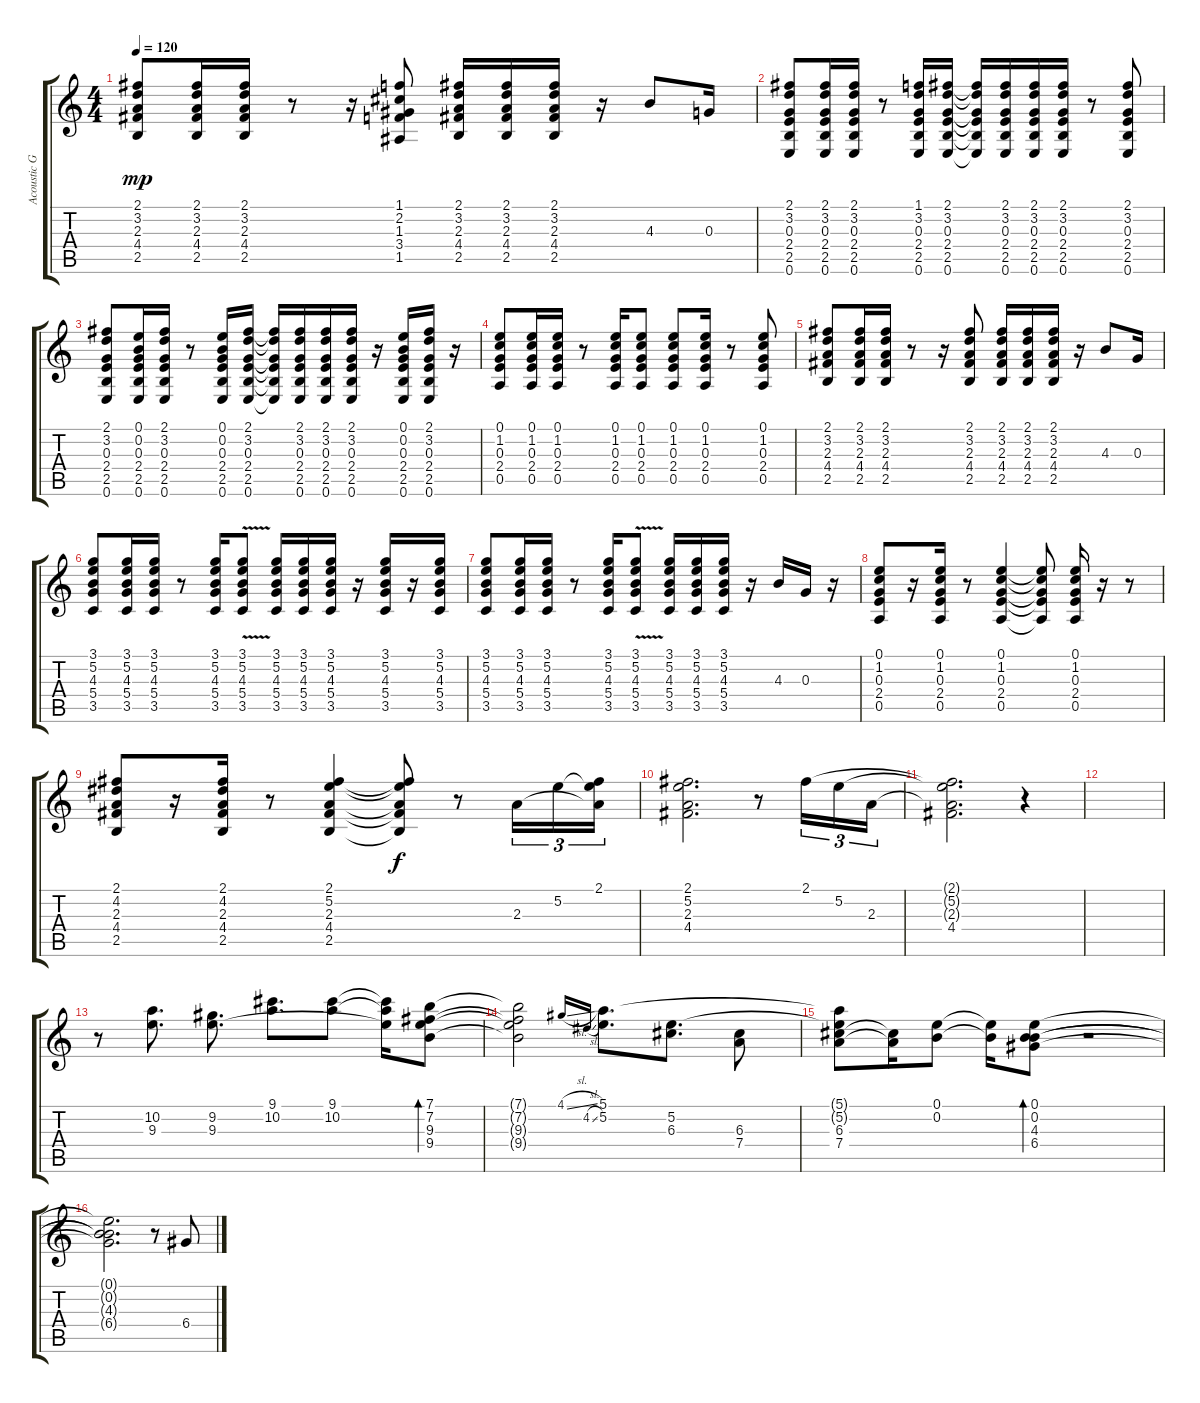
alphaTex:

\track ("Acoustic Guitar" "Acoustic G") {instrument acousticguitarsteel}
\staff {score tabs}
\tuning (E4 B3 G3 D3 A2 E2) {hide}
\ts (4 4)
\tempo 120
\clef g2
\ks c
(2.1 3.2 2.3 4.4 2.5).8{dy mp} (2.1 3.2 2.3 4.4 2.5).16 (2.1 3.2 2.3 4.4 2.5).16 r.8 r.16 (1.1 2.2 1.3 3.4 1.5).8 (2.1 3.2 2.3 4.4 2.5).16 (2.1 3.2 2.3 4.4 2.5).16 (2.1 3.2 2.3 4.4 2.5).16 r.16 4.3.8 0.3.16 |
(2.1 3.2 0.3 2.4 2.5 0.6).8 (2.1 3.2 0.3 2.4 2.5 0.6).16 (2.1 3.2 0.3 2.4 2.5 0.6).16 r.8 (1.1 3.2 0.3 2.4 2.5 0.6).16 (2.1 3.2 0.3 2.4 2.5 0.6).16 (2.1{t} 3.2{t} 0.3{t} 2.4{t} 2.5{t} 0.6{t}).16 (2.1 3.2 0.3 2.4 2.5 0.6).16 (2.1 3.2 0.3 2.4 2.5 0.6).16 (2.1 3.2 0.3 2.4 2.5 0.6).16 r.8 (2.1 3.2 0.3 2.4 2.5 0.6).8 |
(2.1 3.2 0.3 2.4 2.5 0.6).8 (0.1 0.2 0.3 2.4 2.5 0.6).16 (2.1 3.2 0.3 2.4 2.5 0.6).16 r.8 (0.1 0.2 0.3 2.4 2.5 0.6).16 (2.1 3.2 0.3 2.4 2.5 0.6).16 (2.1{t} 3.2{t} 0.3{t} 2.4{t} 2.5{t} 0.6{t}).16 (2.1 3.2 0.3 2.4 2.5 0.6).16 (2.1 3.2 0.3 2.4 2.5 0.6).16 (2.1 3.2 0.3 2.4 2.5 0.6).16 r.16 (0.1 0.2 0.3 2.4 2.5 0.6).16 (2.1 3.2 0.3 2.4 2.5 0.6).16 r.16 |
(0.1 1.2 0.3 2.4 0.5).8 (0.1 1.2 0.3 2.4 0.5).16 (0.1 1.2 0.3 2.4 0.5).16 r.8 (0.1 1.2 0.3 2.4 0.5).16 (0.1 1.2 0.3 2.4 0.5).8 (0.1 1.2 0.3 2.4 0.5).8 (0.1 1.2 0.3 2.4 0.5).16 r.8 (0.1 1.2 0.3 2.4 0.5).8 |
(2.1 3.2 2.3 4.4 2.5).8 (2.1 3.2 2.3 4.4 2.5).16 (2.1 3.2 2.3 4.4 2.5).16 r.8 r.16 (2.1 3.2 2.3 4.4 2.5).8 (2.1 3.2 2.3 4.4 2.5).16 (2.1 3.2 2.3 4.4 2.5).16 (2.1 3.2 2.3 4.4 2.5).16 r.16 4.3.8 0.3.16 |
(3.1 5.2 4.3 5.4 3.5).8 (3.1 5.2 4.3 5.4 3.5).16 (3.1 5.2 4.3 5.4 3.5).16 r.8 (3.1 5.2 4.3 5.4 3.5).16 (3.1{v} 5.2{v} 4.3{v} 5.4{v} 3.5{v}).8 (3.1 5.2 4.3 5.4 3.5).16 (3.1 5.2 4.3 5.4 3.5).16 (3.1 5.2 4.3 5.4 3.5).16 r.16 (3.1 5.2 4.3 5.4 3.5).16 r.16 (3.1 5.2 4.3 5.4 3.5).16 |
(3.1 5.2 4.3 5.4 3.5).8 (3.1 5.2 4.3 5.4 3.5).16 (3.1 5.2 4.3 5.4 3.5).16 r.8 (3.1 5.2 4.3 5.4 3.5).16 (3.1{v} 5.2{v} 4.3{v} 5.4{v} 3.5{v}).8 (3.1 5.2 4.3 5.4 3.5).16 (3.1 5.2 4.3 5.4 3.5).16 (3.1 5.2 4.3 5.4 3.5).16 r.16 4.3.16 0.3.16 r.16 |
(0.1 1.2 0.3 2.4 0.5).8 r.16 (0.1 1.2 0.3 2.4 0.5).16 r.8 (0.1 1.2 0.3 2.4 0.5).4 (0.1{t} 1.2{t} 0.3{t} 2.4{t} 0.5{t}).8 (0.1 1.2 0.3 2.4 0.5).16 r.16 r.8 |
(2.1 4.2 2.3 4.4 2.5).8 r.16 (2.1 4.2 2.3 4.4 2.5).16 r.8 (2.1 5.2 2.3 4.4 2.5).4 (2.1{t} 5.2{t} 2.3{t} 4.4{t} 2.5{t}).8{dy f} r.8 2.3.16{tu (3 2)} 5.2.16{tu (3 2)} (2.1 5.2{t} 2.3{t}).16{tu (3 2)} |
(2.1 5.2 2.3 4.4).2{d} r.8 2.1.16{tu (3 2)} 5.2.16{tu (3 2)} 2.3.16{tu (3 2)} |
(2.1{t} 5.2{t} 2.3{t} 4.4).2{d} r.4 |
|
r.8{volume 12} (10.2 9.3).8{d} (9.2 9.3).8{d} (9.1 10.2).8{d} (9.1 10.2).8 (9.1{t} 10.2{t} 9.3{t}).16 (7.1 7.2 9.3 9.4).8{bd 60} |
(7.1{t} 7.2{t} 9.3{t} 9.4{t}).2 4.1{sl}.16{gr onbeat} 4.2{sl}.16{gr onbeat} (5.1 5.2).8{d} (5.2 6.3).8{d} (6.3 7.4).8 |
(5.1{t} 5.2{t} 6.3 7.4).8 (6.3{t} 7.4{t}).16 (0.1 0.2).8 (0.1{t} 0.2{t}).16 (0.1 0.2 4.3 6.4).8{bd 480} r.2 |
(0.1{t} 0.2{t} 4.3{t} 6.4{t}).2{d} r.8 6.4.8
